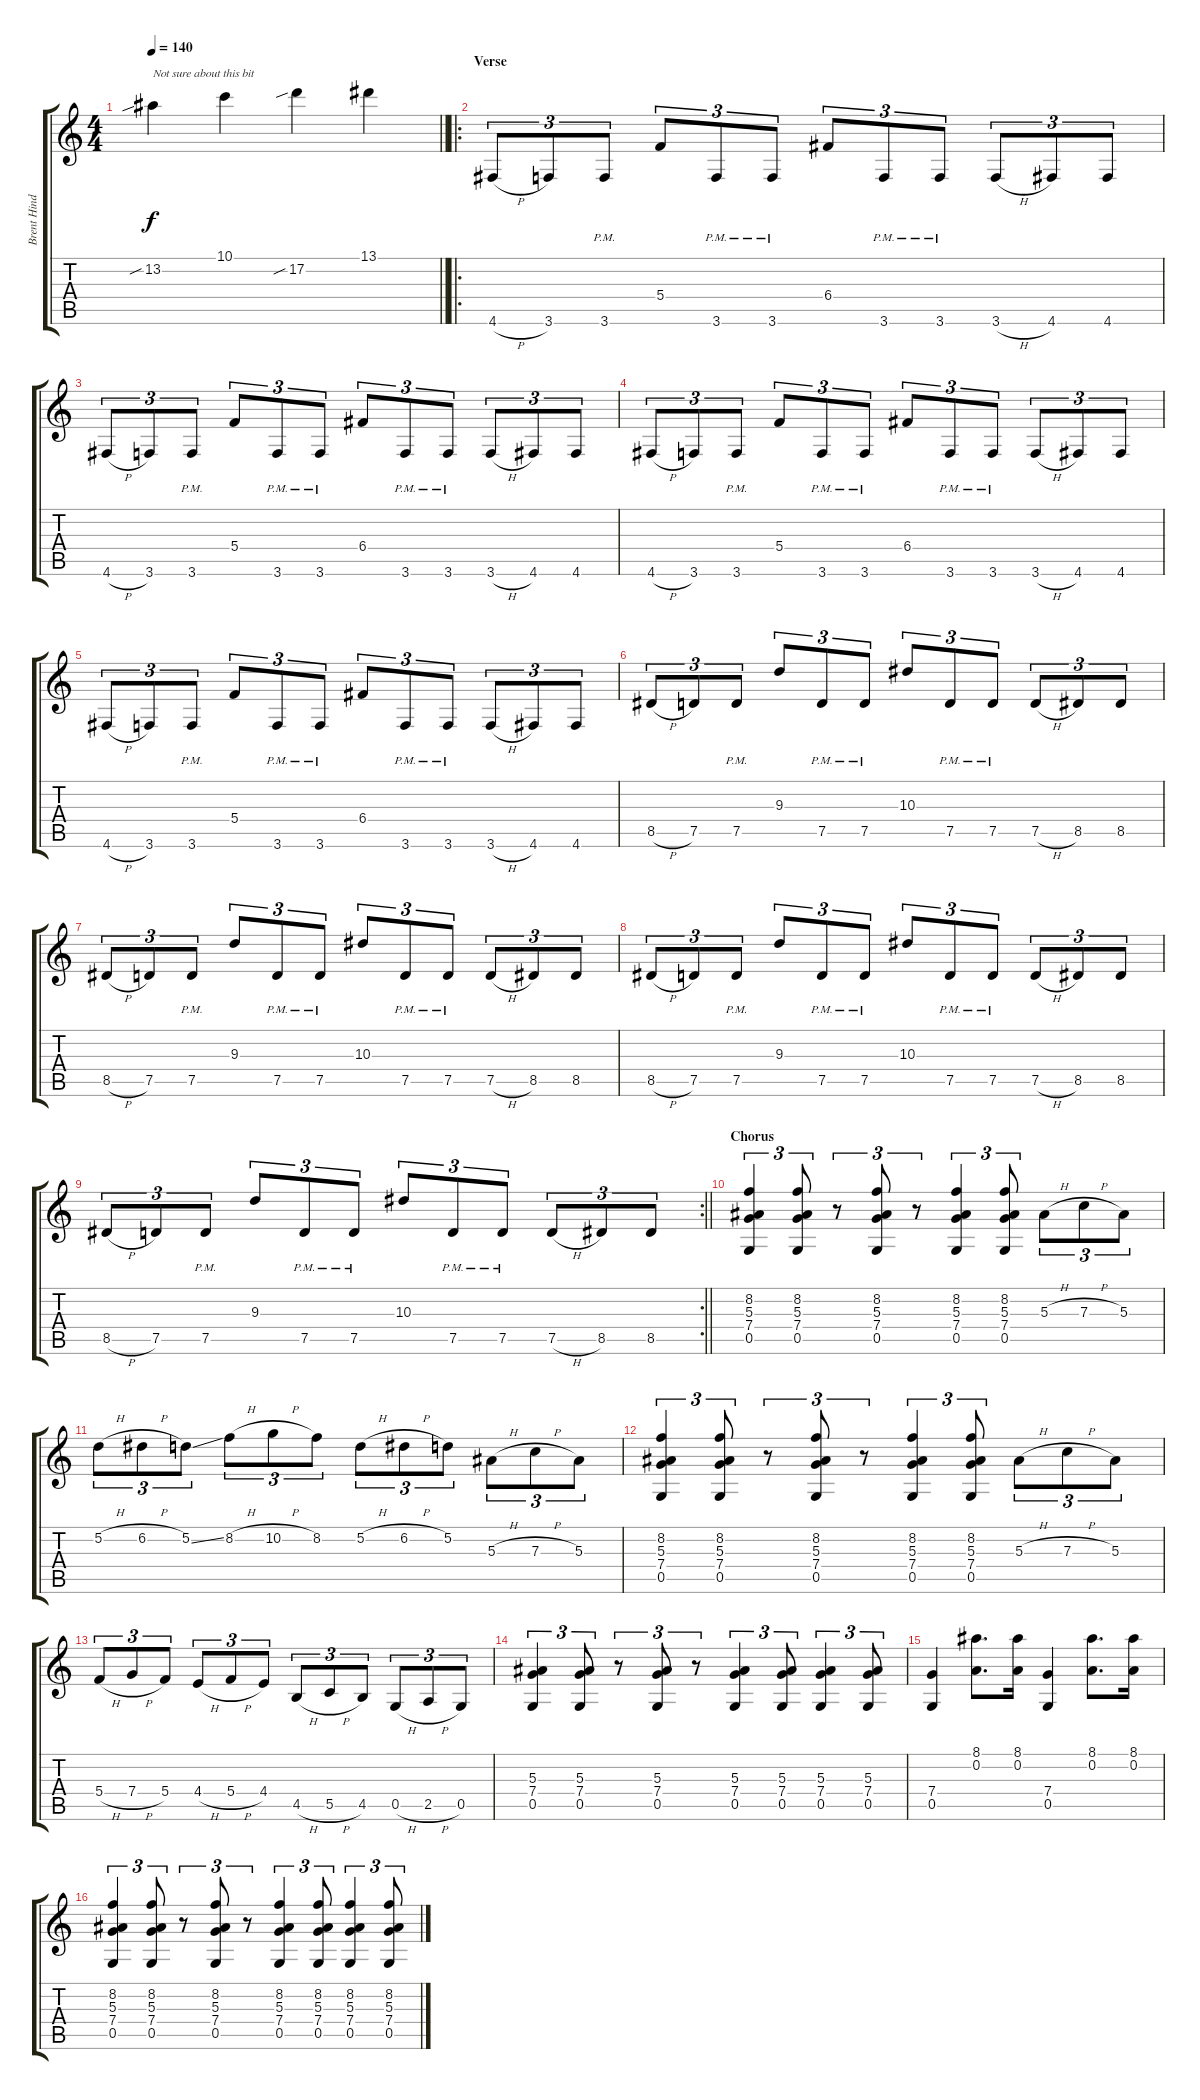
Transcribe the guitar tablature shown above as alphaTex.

\track ("Brent Hinds" "Brent Hind") {instrument distortionguitar}
\staff {score tabs}
\tuning (D4 A3 F3 C3 G2 D2) {hide}
\ts (4 4)
\tempo 140
\clef g2
\barLineRight lightlight
\ks c
13.2{sib}.4{txt "Not sure about this bit" dy f} 10.1.4 17.2{sib}.4 13.1.4 |
\ro
\section ("" "Verse")
4.6{h}.8{tu (3 2)} 3.6.8{tu (3 2)} 3.6{pm}.8{tu (3 2)} 5.4.8{tu (3 2)} 3.6{pm}.8{tu (3 2)} 3.6{pm}.8{tu (3 2)} 6.4.8{tu (3 2)} 3.6{pm}.8{tu (3 2)} 3.6{pm}.8{tu (3 2)} 3.6{h}.8{tu (3 2)} 4.6.8{tu (3 2)} 4.6.8{tu (3 2)} |
4.6{h}.8{tu (3 2)} 3.6.8{tu (3 2)} 3.6{pm}.8{tu (3 2)} 5.4.8{tu (3 2)} 3.6{pm}.8{tu (3 2)} 3.6{pm}.8{tu (3 2)} 6.4.8{tu (3 2)} 3.6{pm}.8{tu (3 2)} 3.6{pm}.8{tu (3 2)} 3.6{h}.8{tu (3 2)} 4.6.8{tu (3 2)} 4.6.8{tu (3 2)} |
4.6{h}.8{tu (3 2)} 3.6.8{tu (3 2)} 3.6{pm}.8{tu (3 2)} 5.4.8{tu (3 2)} 3.6{pm}.8{tu (3 2)} 3.6{pm}.8{tu (3 2)} 6.4.8{tu (3 2)} 3.6{pm}.8{tu (3 2)} 3.6{pm}.8{tu (3 2)} 3.6{h}.8{tu (3 2)} 4.6.8{tu (3 2)} 4.6.8{tu (3 2)} |
4.6{h}.8{tu (3 2)} 3.6.8{tu (3 2)} 3.6{pm}.8{tu (3 2)} 5.4.8{tu (3 2)} 3.6{pm}.8{tu (3 2)} 3.6{pm}.8{tu (3 2)} 6.4.8{tu (3 2)} 3.6{pm}.8{tu (3 2)} 3.6{pm}.8{tu (3 2)} 3.6{h}.8{tu (3 2)} 4.6.8{tu (3 2)} 4.6.8{tu (3 2)} |
8.5{h}.8{tu (3 2)} 7.5.8{tu (3 2)} 7.5{pm}.8{tu (3 2)} 9.3.8{tu (3 2)} 7.5{pm}.8{tu (3 2)} 7.5{pm}.8{tu (3 2)} 10.3.8{tu (3 2)} 7.5{pm}.8{tu (3 2)} 7.5{pm}.8{tu (3 2)} 7.5{h}.8{tu (3 2)} 8.5.8{tu (3 2)} 8.5.8{tu (3 2)} |
8.5{h}.8{tu (3 2)} 7.5.8{tu (3 2)} 7.5{pm}.8{tu (3 2)} 9.3.8{tu (3 2)} 7.5{pm}.8{tu (3 2)} 7.5{pm}.8{tu (3 2)} 10.3.8{tu (3 2)} 7.5{pm}.8{tu (3 2)} 7.5{pm}.8{tu (3 2)} 7.5{h}.8{tu (3 2)} 8.5.8{tu (3 2)} 8.5.8{tu (3 2)} |
8.5{h}.8{tu (3 2)} 7.5.8{tu (3 2)} 7.5{pm}.8{tu (3 2)} 9.3.8{tu (3 2)} 7.5{pm}.8{tu (3 2)} 7.5{pm}.8{tu (3 2)} 10.3.8{tu (3 2)} 7.5{pm}.8{tu (3 2)} 7.5{pm}.8{tu (3 2)} 7.5{h}.8{tu (3 2)} 8.5.8{tu (3 2)} 8.5.8{tu (3 2)} |
\rc 2
\barLineRight lightlight
8.5{h}.8{tu (3 2)} 7.5.8{tu (3 2)} 7.5{pm}.8{tu (3 2)} 9.3.8{tu (3 2)} 7.5{pm}.8{tu (3 2)} 7.5{pm}.8{tu (3 2)} 10.3.8{tu (3 2)} 7.5{pm}.8{tu (3 2)} 7.5{pm}.8{tu (3 2)} 7.5{h}.8{tu (3 2)} 8.5.8{tu (3 2)} 8.5.8{tu (3 2)} |
\section ("" "Chorus")
(8.2 5.3 7.4 0.5).4{tu (3 2)} (8.2 5.3 7.4 0.5).8{tu (3 2)} r.8{tu (3 2)} (8.2 5.3 7.4 0.5).8{tu (3 2)} r.8{tu (3 2)} (8.2 5.3 7.4 0.5).4{tu (3 2)} (8.2 5.3 7.4 0.5).8{tu (3 2)} 5.3{h}.8{tu (3 2)} 7.3{h}.8{tu (3 2)} 5.3.8{tu (3 2)} |
5.2{h}.8{tu (3 2)} 6.2{h}.8{tu (3 2)} 5.2{ss}.8{tu (3 2)} 8.2{h}.8{tu (3 2)} 10.2{h}.8{tu (3 2)} 8.2.8{tu (3 2)} 5.2{h}.8{tu (3 2)} 6.2{h}.8{tu (3 2)} 5.2.8{tu (3 2)} 5.3{h}.8{tu (3 2)} 7.3{h}.8{tu (3 2)} 5.3.8{tu (3 2)} |
(8.2 5.3 7.4 0.5).4{tu (3 2)} (8.2 5.3 7.4 0.5).8{tu (3 2)} r.8{tu (3 2)} (8.2 5.3 7.4 0.5).8{tu (3 2)} r.8{tu (3 2)} (8.2 5.3 7.4 0.5).4{tu (3 2)} (8.2 5.3 7.4 0.5).8{tu (3 2)} 5.3{h}.8{tu (3 2)} 7.3{h}.8{tu (3 2)} 5.3.8{tu (3 2)} |
5.4{h}.8{tu (3 2)} 7.4{h}.8{tu (3 2)} 5.4.8{tu (3 2)} 4.4{h}.8{tu (3 2)} 5.4{h}.8{tu (3 2)} 4.4.8{tu (3 2)} 4.5{h}.8{tu (3 2)} 5.5{h}.8{tu (3 2)} 4.5.8{tu (3 2)} 0.5{h}.8{tu (3 2)} 2.5{h}.8{tu (3 2)} 0.5.8{tu (3 2)} |
(5.3 7.4 0.5).4{tu (3 2)} (5.3 7.4 0.5).8{tu (3 2)} r.8{tu (3 2)} (5.3 7.4 0.5).8{tu (3 2)} r.8{tu (3 2)} (5.3 7.4 0.5).4{tu (3 2)} (5.3 7.4 0.5).8{tu (3 2)} (5.3 7.4 0.5).4{tu (3 2)} (5.3 7.4 0.5).8{tu (3 2)} |
(7.4 0.5).4 (8.1 0.2).8{d} (8.1 0.2).16 (7.4 0.5).4 (8.1 0.2).8{d} (8.1 0.2).16 |
(8.2 5.3 7.4 0.5).4{tu (3 2)} (8.2 5.3 7.4 0.5).8{tu (3 2)} r.8{tu (3 2)} (8.2 5.3 7.4 0.5).8{tu (3 2)} r.8{tu (3 2)} (8.2 5.3 7.4 0.5).4{tu (3 2)} (8.2 5.3 7.4 0.5).8{tu (3 2)} (8.2 5.3 7.4 0.5).4{tu (3 2)} (8.2 5.3 7.4 0.5).8{tu (3 2)}
